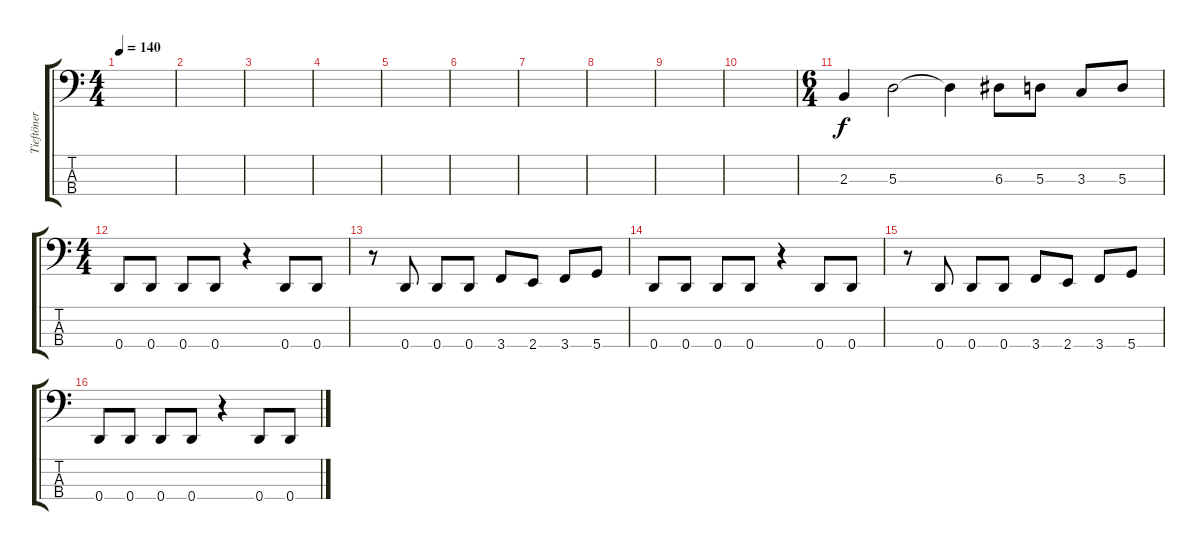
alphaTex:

\track ("Tieftöner" "Tieftöner") {instrument electricbasspick}
\staff {score tabs}
\tuning (G2 D2 A1 D1) {hide}
\ts (4 4)
\tempo 140
\clef f4
\ks c
|
|
|
|
|
|
|
|
|
|
\ts (6 4)
2.3.4 5.3.2 5.3{t}.4 6.3.8 5.3.8 3.3.8 5.3.8 |
\ts (4 4)
0.4.8 0.4.8 0.4.8 0.4.8 r.4 0.4.8 0.4.8 |
r.8 0.4.8 0.4.8 0.4.8 3.4.8 2.4.8 3.4.8 5.4.8 |
0.4.8 0.4.8 0.4.8 0.4.8 r.4 0.4.8 0.4.8 |
r.8 0.4.8 0.4.8 0.4.8 3.4.8 2.4.8 3.4.8 5.4.8 |
0.4.8 0.4.8 0.4.8 0.4.8 r.4 0.4.8 0.4.8
